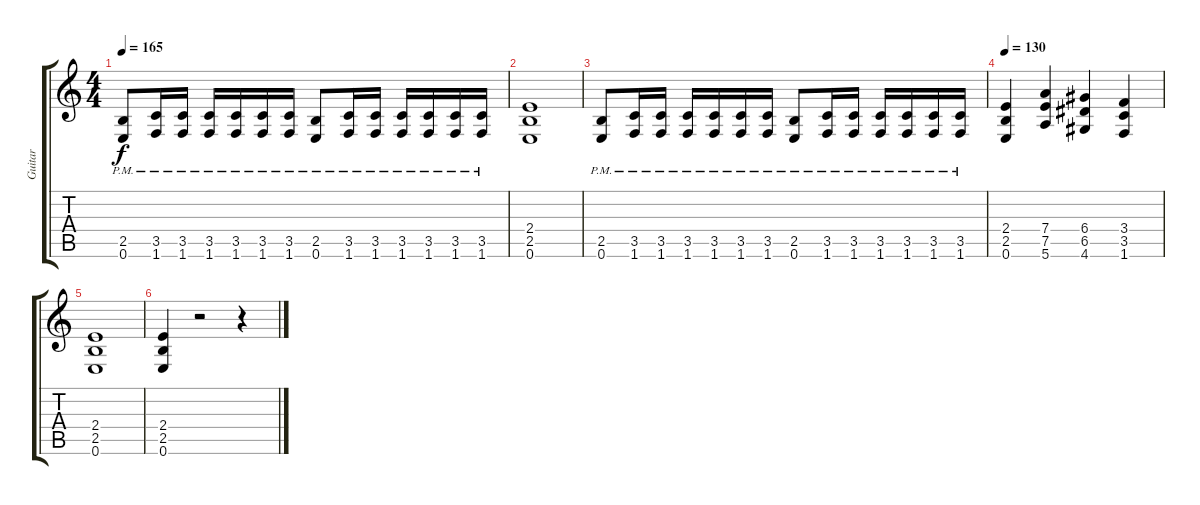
\track ("Guitar" "Guitar") {instrument distortionguitar}
\staff {score tabs}
\tuning (E4 B3 G3 D3 A2 E2) {hide}
\ts (4 4)
\tempo 165
\clef g2
\ks c
(2.5{pm} 0.6{pm}).8{dy f} (3.5{pm} 1.6{pm}).16 (3.5{pm} 1.6{pm}).16 (3.5{pm} 1.6{pm}).16 (3.5{pm} 1.6{pm}).16 (3.5{pm} 1.6{pm}).16 (3.5{pm} 1.6{pm}).16 (2.5{pm} 0.6{pm}).8 (3.5{pm} 1.6{pm}).16 (3.5{pm} 1.6{pm}).16 (3.5{pm} 1.6{pm}).16 (3.5{pm} 1.6{pm}).16 (3.5{pm} 1.6{pm}).16 (3.5{pm} 1.6{pm}).16 |
(2.4 2.5 0.6).1 |
(2.5{pm} 0.6{pm}).8 (3.5{pm} 1.6{pm}).16 (3.5{pm} 1.6{pm}).16 (3.5{pm} 1.6{pm}).16 (3.5{pm} 1.6{pm}).16 (3.5{pm} 1.6{pm}).16 (3.5{pm} 1.6{pm}).16 (2.5{pm} 0.6{pm}).8 (3.5{pm} 1.6{pm}).16 (3.5{pm} 1.6{pm}).16 (3.5{pm} 1.6{pm}).16 (3.5{pm} 1.6{pm}).16 (3.5{pm} 1.6{pm}).16 (3.5{pm} 1.6{pm}).16 |
\tempo 130
(2.4 2.5 0.6).4 (7.4 7.5 5.6).4 (6.4 6.5 4.6).4 (3.4 3.5 1.6).4 |
(2.4 2.5 0.6).1 |
(2.4 2.5 0.6).4 r.2 r.4
